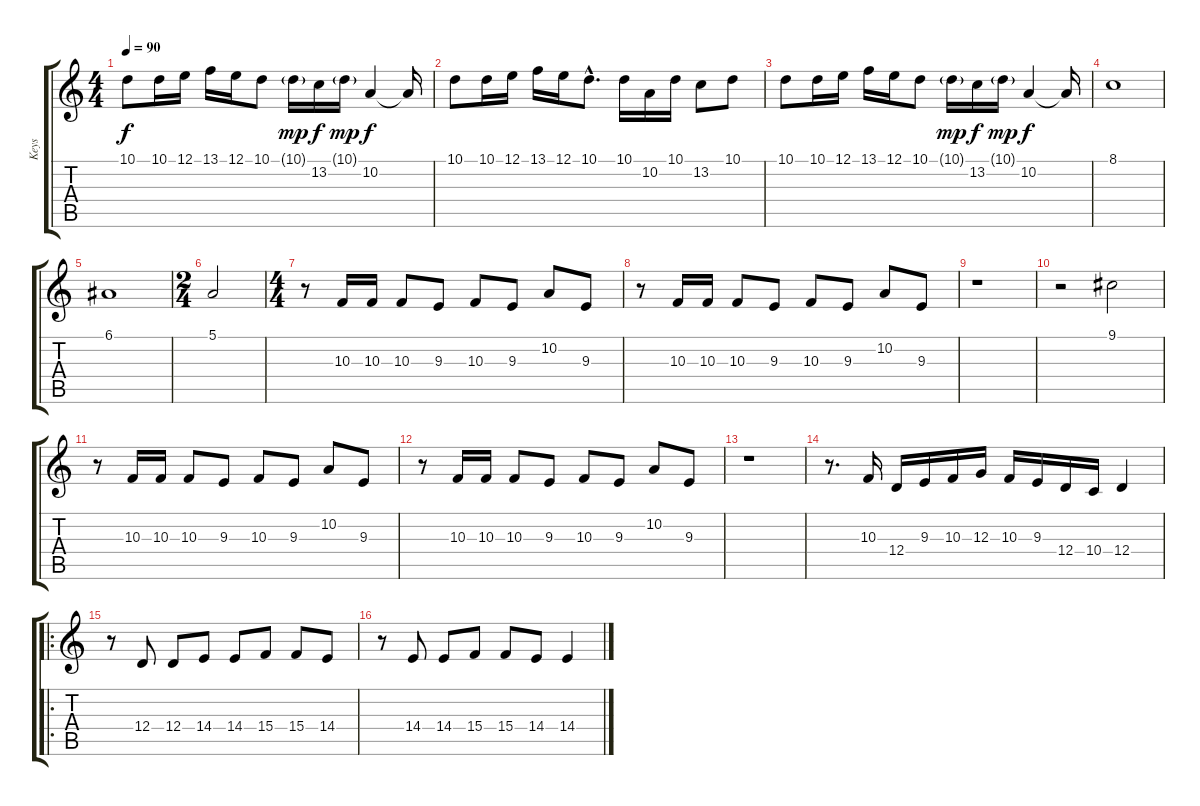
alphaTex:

\track ("Keys" "Keys") {instrument synthstrings2}
\staff {score tabs}
\tuning (E4 B3 G3 D3 A2 E2) {hide}
\ts (4 4)
\tempo 90
\clef g2
\ks c
10.1.8{dy f volume 11 instrument trumpet} 10.1.16 12.1.16 13.1.16 12.1.16 10.1.8 10.1{g}.16{dy mp} 13.2.16{dy f} 10.1{g}.16{dy mp} 10.2.4{dy f} 10.2{t}.16 |
10.1.8 10.1.16 12.1.16 13.1.16 12.1.16 10.1{hac}.8{d} 10.1.16 10.2.16 10.1.16 13.2.8 10.1.8 |
10.1.8 10.1.16 12.1.16 13.1.16 12.1.16 10.1.8 10.1{g}.16{dy mp} 13.2.16{dy f} 10.1{g}.16{dy mp} 10.2.4{dy f} 10.2{t}.16 |
8.1.1 |
6.1.1 |
\ts (2 4)
5.1.2 |
\ts (4 4)
r.8{volume 10 instrument synthstrings2} 10.3.16 10.3.16 10.3.8 9.3.8 10.3.8 9.3.8 10.2.8 9.3.8 |
r.8 10.3.16 10.3.16 10.3.8 9.3.8 10.3.8 9.3.8 10.2.8 9.3.8 |
r.1 |
r.2 9.1.2 |
r.8 10.3.16 10.3.16 10.3.8 9.3.8 10.3.8 9.3.8 10.2.8 9.3.8 |
r.8 10.3.16 10.3.16 10.3.8 9.3.8 10.3.8 9.3.8 10.2.8 9.3.8 |
r.1 |
r.8{d} 10.3.16 12.4.16 9.3.16 10.3.16 12.3.16 10.3.16 9.3.16 12.4.16 10.4.16 12.4.4 |
\ro
r.8 12.4.8 12.4.8 14.4.8 14.4.8 15.4.8 15.4.8 14.4.8 |
r.8 14.4.8 14.4.8 15.4.8 15.4.8 14.4.8 14.4.4
